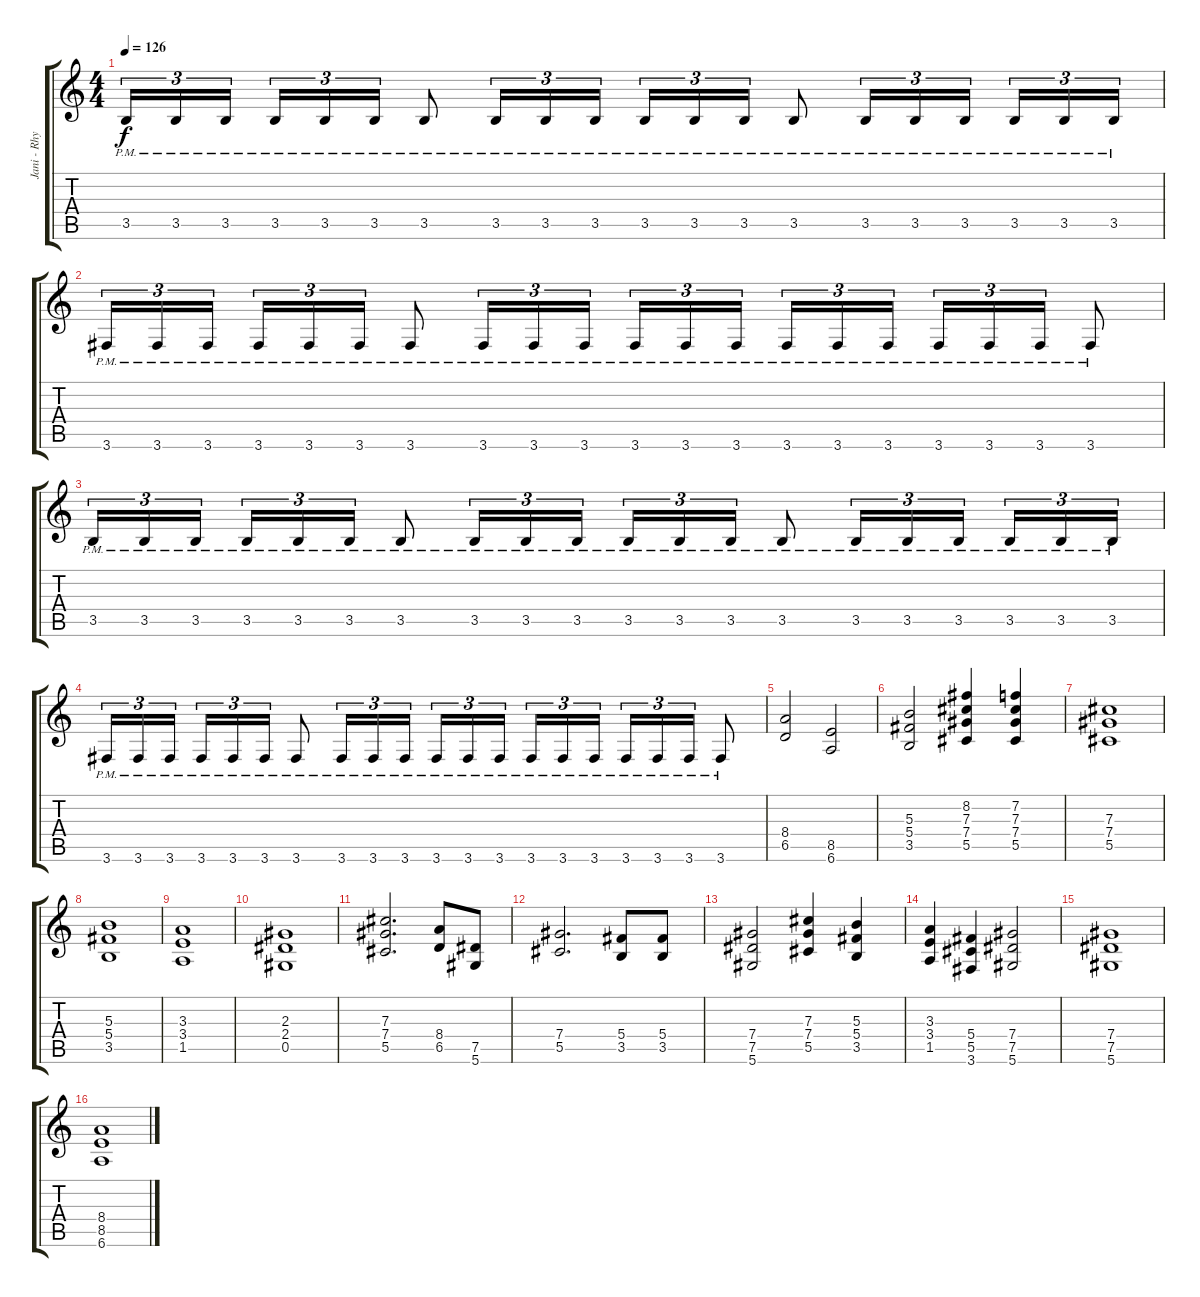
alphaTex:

\track ("Jani - Rhythm" "Jani - Rhy") {instrument distortionguitar}
\staff {score tabs}
\tuning (Eb4 Bb3 Gb3 Db3 Ab2 Eb2) {hide}
\ts (4 4)
\tempo 126
\clef g2
\ks c
3.5{pm}.16{tu (3 2) dy f} 3.5{pm}.16{tu (3 2)} 3.5{pm}.16{tu (3 2) beam splitsecondary} 3.5{pm}.16{tu (3 2)} 3.5{pm}.16{tu (3 2)} 3.5{pm}.16{tu (3 2)} 3.5{pm}.8 3.5{pm}.16{tu (3 2)} 3.5{pm}.16{tu (3 2)} 3.5{pm}.16{tu (3 2)} 3.5{pm}.16{tu (3 2)} 3.5{pm}.16{tu (3 2)} 3.5{pm}.16{tu (3 2)} 3.5{pm}.8 3.5{pm}.16{tu (3 2)} 3.5{pm}.16{tu (3 2)} 3.5{pm}.16{tu (3 2) beam splitsecondary} 3.5{pm}.16{tu (3 2)} 3.5{pm}.16{tu (3 2)} 3.5{pm}.16{tu (3 2)} |
3.6{pm}.16{tu (3 2)} 3.6{pm}.16{tu (3 2)} 3.6{pm}.16{tu (3 2) beam splitsecondary} 3.6{pm}.16{tu (3 2)} 3.6{pm}.16{tu (3 2)} 3.6{pm}.16{tu (3 2)} 3.6{pm}.8 3.6{pm}.16{tu (3 2)} 3.6{pm}.16{tu (3 2)} 3.6{pm}.16{tu (3 2)} 3.6{pm}.16{tu (3 2)} 3.6{pm}.16{tu (3 2)} 3.6{pm}.16{tu (3 2) beam splitsecondary} 3.6{pm}.16{tu (3 2)} 3.6{pm}.16{tu (3 2)} 3.6{pm}.16{tu (3 2)} 3.6{pm}.16{tu (3 2)} 3.6{pm}.16{tu (3 2)} 3.6{pm}.16{tu (3 2)} 3.6{pm}.8 |
3.5{pm}.16{tu (3 2)} 3.5{pm}.16{tu (3 2)} 3.5{pm}.16{tu (3 2) beam splitsecondary} 3.5{pm}.16{tu (3 2)} 3.5{pm}.16{tu (3 2)} 3.5{pm}.16{tu (3 2)} 3.5{pm}.8 3.5{pm}.16{tu (3 2)} 3.5{pm}.16{tu (3 2)} 3.5{pm}.16{tu (3 2)} 3.5{pm}.16{tu (3 2)} 3.5{pm}.16{tu (3 2)} 3.5{pm}.16{tu (3 2)} 3.5{pm}.8 3.5{pm}.16{tu (3 2)} 3.5{pm}.16{tu (3 2)} 3.5{pm}.16{tu (3 2) beam splitsecondary} 3.5{pm}.16{tu (3 2)} 3.5{pm}.16{tu (3 2)} 3.5{pm}.16{tu (3 2)} |
3.6{pm}.16{tu (3 2)} 3.6{pm}.16{tu (3 2)} 3.6{pm}.16{tu (3 2) beam splitsecondary} 3.6{pm}.16{tu (3 2)} 3.6{pm}.16{tu (3 2)} 3.6{pm}.16{tu (3 2)} 3.6{pm}.8 3.6{pm}.16{tu (3 2)} 3.6{pm}.16{tu (3 2)} 3.6{pm}.16{tu (3 2)} 3.6{pm}.16{tu (3 2)} 3.6{pm}.16{tu (3 2)} 3.6{pm}.16{tu (3 2) beam splitsecondary} 3.6{pm}.16{tu (3 2)} 3.6{pm}.16{tu (3 2)} 3.6{pm}.16{tu (3 2)} 3.6{pm}.16{tu (3 2)} 3.6{pm}.16{tu (3 2)} 3.6{pm}.16{tu (3 2)} 3.6{pm}.8 |
(8.4 6.5).2 (8.5 6.6).2 |
(5.3 5.4 3.5).2 (8.2 7.3 7.4 5.5).4 (7.2 7.3 7.4 5.5).4 |
(7.3 7.4 5.5).1 |
(5.3 5.4 3.5).1 |
(3.3 3.4 1.5).1 |
(2.3 2.4 0.5).1 |
(7.3 7.4 5.5).2{d} (8.4 6.5).8 (7.5 5.6).8 |
(7.4 5.5).2{d} (5.4 3.5).8 (5.4 3.5).8 |
(7.4 7.5 5.6).2 (7.3 7.4 5.5).4 (5.3 5.4 3.5).4 |
(3.3 3.4 1.5).4 (5.4 5.5 3.6).4 (7.4 7.5 5.6).2 |
(7.4 7.5 5.6).1 |
(8.4 8.5 6.6).1
